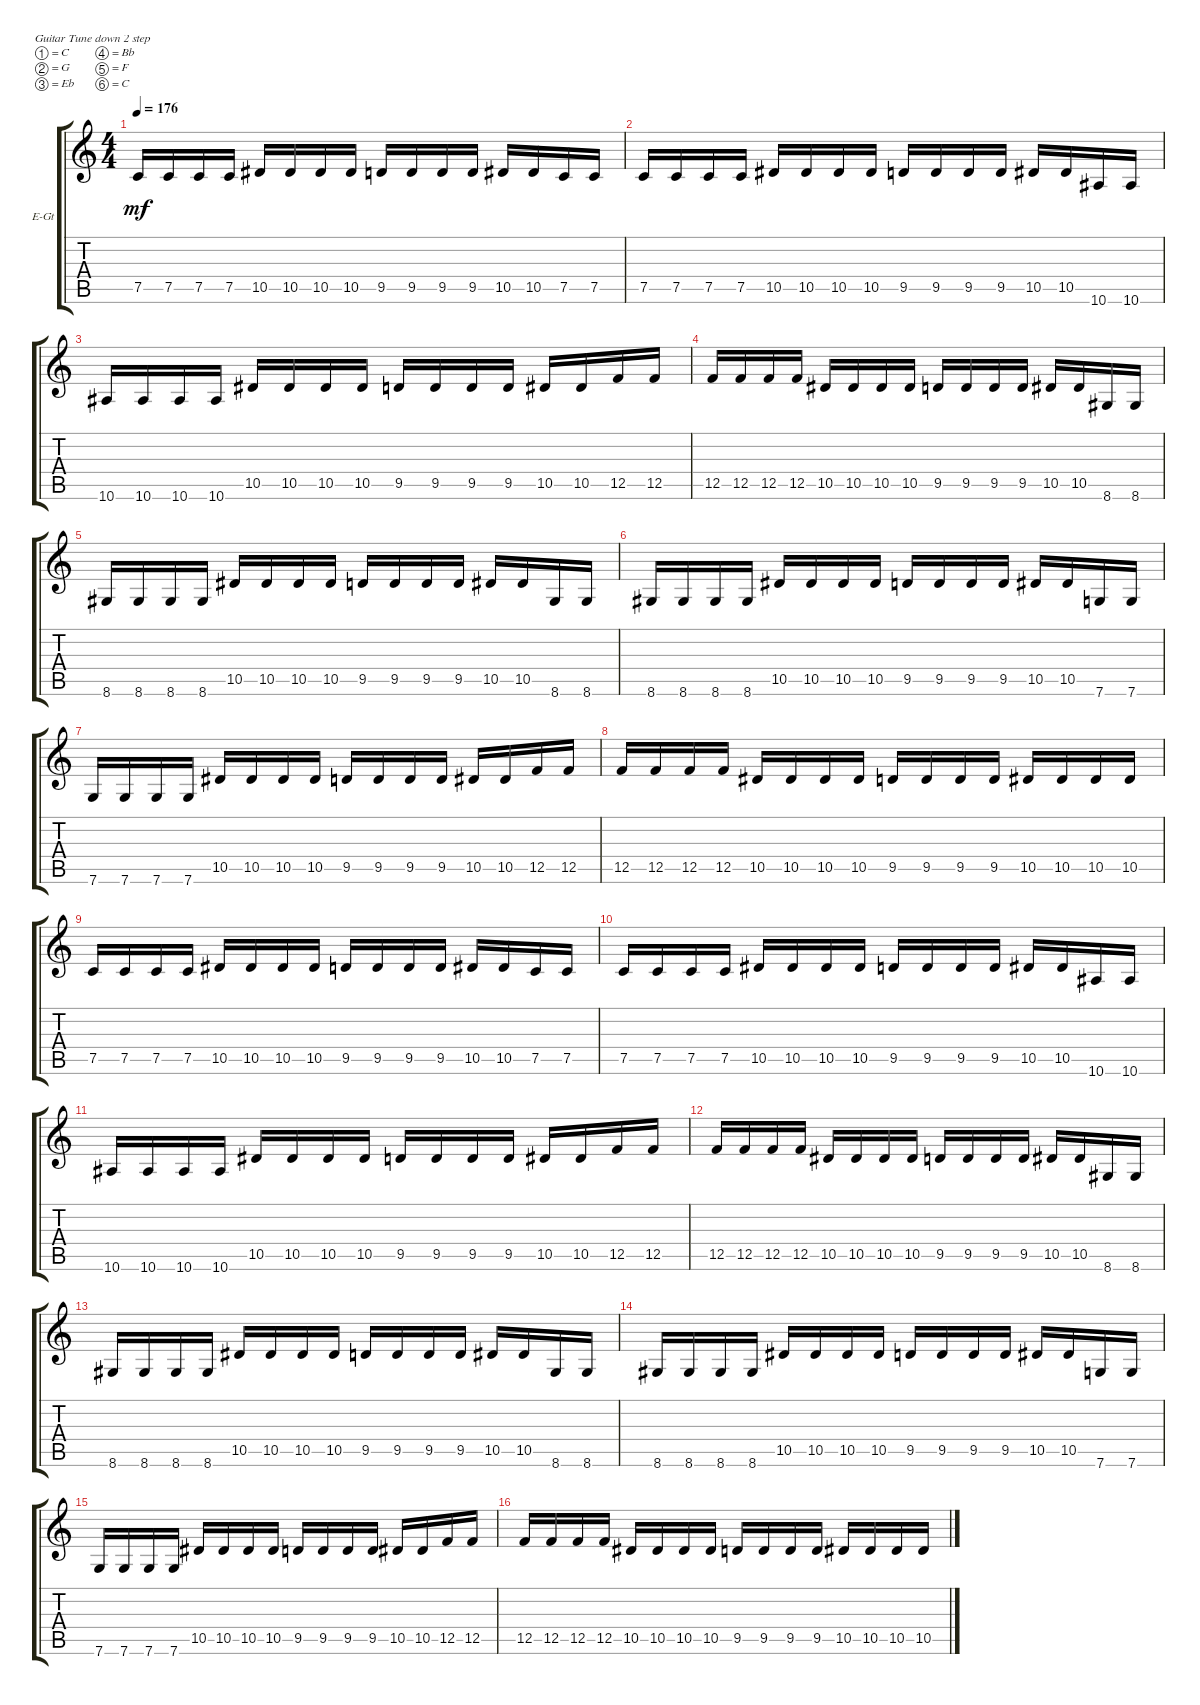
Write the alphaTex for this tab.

\bracketExtendMode groupsimilarinstruments
\firstSystemTrackNameOrientation horizontal
\otherSystemsTrackNameOrientation horizontal
\track ("Guitar 1" "E-Gt") {instrument distortionguitar}
\staff {score tabs}
\tuning (C4 G3 Eb3 Bb2 F2 C2)
\ts (4 4)
\tempo 176
\clef g2
\ks c
7.5.16{dy mf} 7.5.16 7.5.16 7.5.16 10.5.16 10.5.16 10.5.16 10.5.16 9.5.16 9.5.16 9.5.16 9.5.16 10.5.16 10.5.16 7.5.16 7.5.16 |
7.5.16 7.5.16 7.5.16 7.5.16 10.5.16 10.5.16 10.5.16 10.5.16 9.5.16 9.5.16 9.5.16 9.5.16 10.5.16 10.5.16 10.6.16 10.6.16 |
10.6.16 10.6.16 10.6.16 10.6.16 10.5.16 10.5.16 10.5.16 10.5.16 9.5.16 9.5.16 9.5.16 9.5.16 10.5.16 10.5.16 12.5.16 12.5.16 |
12.5.16 12.5.16 12.5.16 12.5.16 10.5.16 10.5.16 10.5.16 10.5.16 9.5.16 9.5.16 9.5.16 9.5.16 10.5.16 10.5.16 8.6.16 8.6.16 |
8.6.16 8.6.16 8.6.16 8.6.16 10.5.16 10.5.16 10.5.16 10.5.16 9.5.16 9.5.16 9.5.16 9.5.16 10.5.16 10.5.16 8.6.16 8.6.16 |
8.6.16 8.6.16 8.6.16 8.6.16 10.5.16 10.5.16 10.5.16 10.5.16 9.5.16 9.5.16 9.5.16 9.5.16 10.5.16 10.5.16 7.6.16 7.6.16 |
7.6.16 7.6.16 7.6.16 7.6.16 10.5.16 10.5.16 10.5.16 10.5.16 9.5.16 9.5.16 9.5.16 9.5.16 10.5.16 10.5.16 12.5.16 12.5.16 |
12.5.16 12.5.16 12.5.16 12.5.16 10.5.16 10.5.16 10.5.16 10.5.16 9.5.16 9.5.16 9.5.16 9.5.16 10.5.16 10.5.16 10.5.16 10.5.16 |
7.5.16 7.5.16 7.5.16 7.5.16 10.5.16 10.5.16 10.5.16 10.5.16 9.5.16 9.5.16 9.5.16 9.5.16 10.5.16 10.5.16 7.5.16 7.5.16 |
7.5.16 7.5.16 7.5.16 7.5.16 10.5.16 10.5.16 10.5.16 10.5.16 9.5.16 9.5.16 9.5.16 9.5.16 10.5.16 10.5.16 10.6.16 10.6.16 |
10.6.16 10.6.16 10.6.16 10.6.16 10.5.16 10.5.16 10.5.16 10.5.16 9.5.16 9.5.16 9.5.16 9.5.16 10.5.16 10.5.16 12.5.16 12.5.16 |
12.5.16 12.5.16 12.5.16 12.5.16 10.5.16 10.5.16 10.5.16 10.5.16 9.5.16 9.5.16 9.5.16 9.5.16 10.5.16 10.5.16 8.6.16 8.6.16 |
8.6.16 8.6.16 8.6.16 8.6.16 10.5.16 10.5.16 10.5.16 10.5.16 9.5.16 9.5.16 9.5.16 9.5.16 10.5.16 10.5.16 8.6.16 8.6.16 |
8.6.16 8.6.16 8.6.16 8.6.16 10.5.16 10.5.16 10.5.16 10.5.16 9.5.16 9.5.16 9.5.16 9.5.16 10.5.16 10.5.16 7.6.16 7.6.16 |
7.6.16 7.6.16 7.6.16 7.6.16 10.5.16 10.5.16 10.5.16 10.5.16 9.5.16 9.5.16 9.5.16 9.5.16 10.5.16 10.5.16 12.5.16 12.5.16 |
12.5.16 12.5.16 12.5.16 12.5.16 10.5.16 10.5.16 10.5.16 10.5.16 9.5.16 9.5.16 9.5.16 9.5.16 10.5.16 10.5.16 10.5.16 10.5.16
